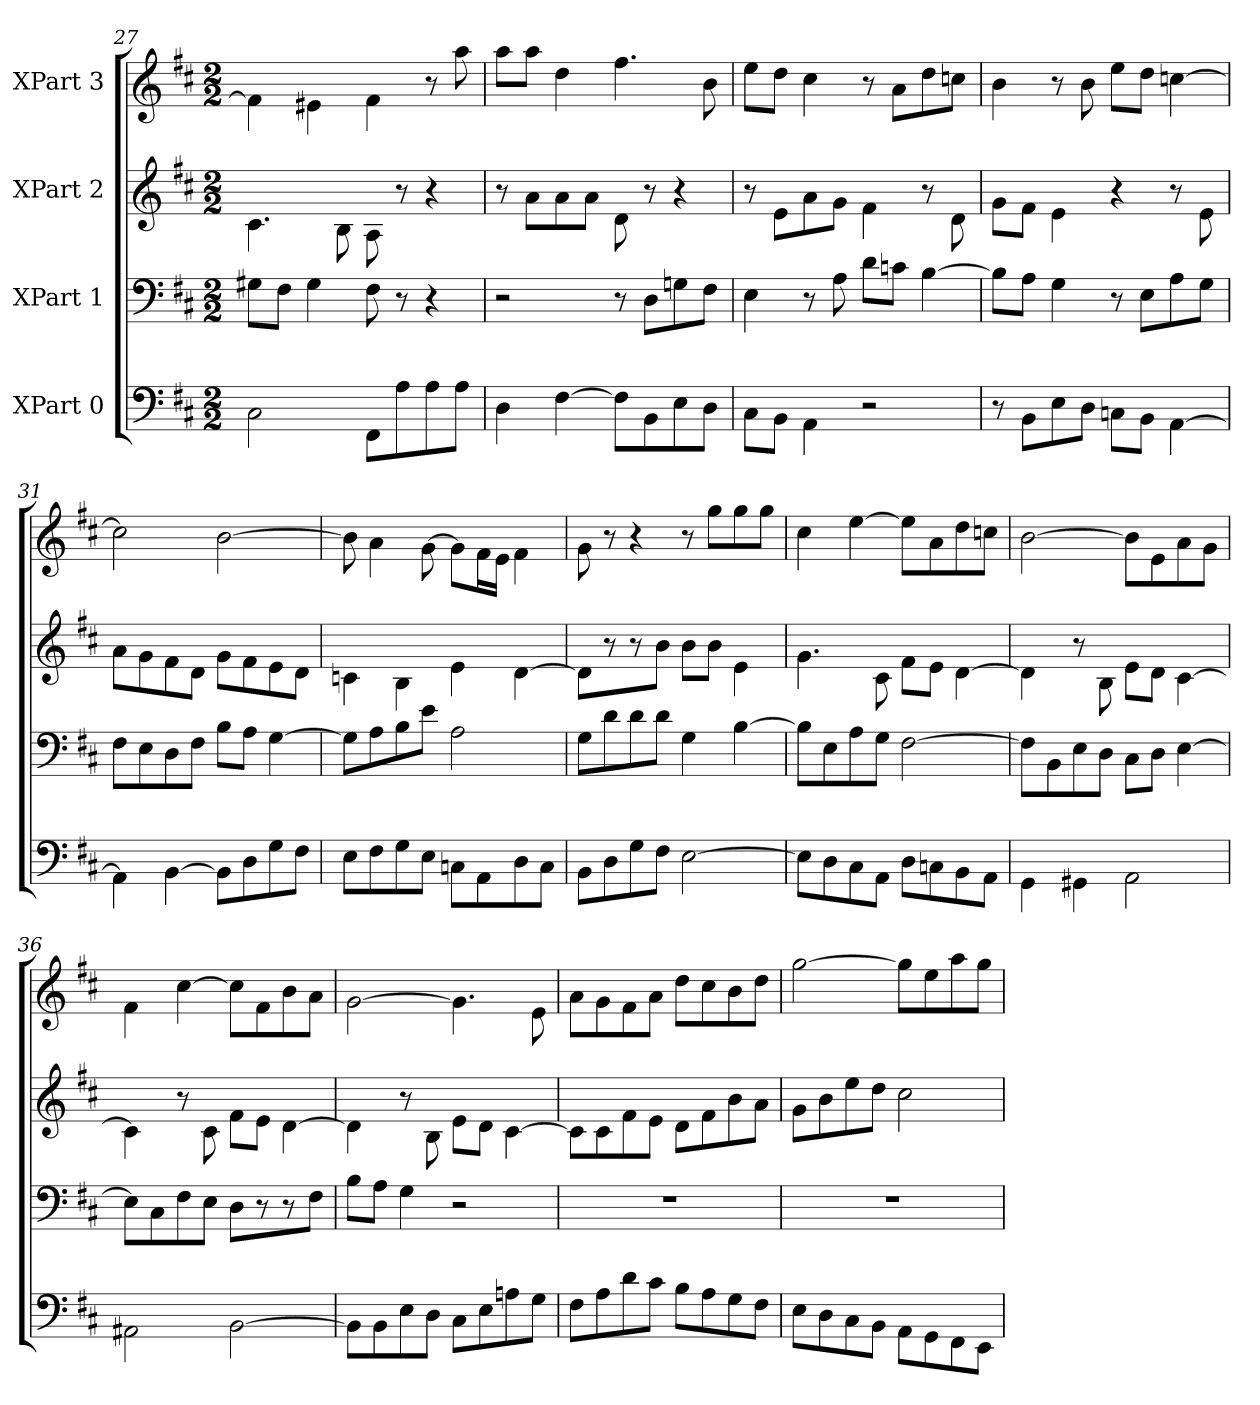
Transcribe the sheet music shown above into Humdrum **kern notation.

**kern	**kern	**kern	**kern
*part4	*part3	*part2	*part1
*staff4	*staff3	*staff2	*staff1
*I"XPart 0	*I"XPart 1	*I"XPart 2	*I"XPart 3
*clefF4	*clefF4	*clefG2	*clefG2
*k[f#c#]	*k[f#c#]	*k[f#c#]	*k[f#c#]
*M2/2	*M2/2	*M2/2	*M2/2
=27	=27	=27	=27
2C#\	8G#X\L	4.c#\	4f#\]
.	8F#\J	.	.
.	4G#\	.	4e#X\
.	.	8B\	.
8FF#\L	8F#\	8A\	4f#\
8A\	8r	8r	.
8A\	4r	4r	8r
8A\J	.	.	8aa\
=28	=28	=28	=28
4D\	2r	8r	8aa\L
.	.	8a\L	8aa\J
[4F#\	.	8a\	4dd\
.	.	8a\J	.
8F#\L]	8r	8d\	4.ff#\
8BB\	8D\L	8r	.
8E\	8Gn\	4r	.
8D\J	8F#\J	.	8b\
=29	=29	=29	=29
8C#\L	4E\	8r	8ee\L
8BB\J	.	8e\L	8dd\J
4AA\	8r	8a\	4cc#\
.	8A\	8g\J	.
2r	8d\L	4f#\	8r
.	8cn\J	.	8a\L
.	[4B\	8r	8dd\
.	.	8d\	8ccn\J
=30	=30	=30	=30
8r	8B\L]	8g\L	4b\
8BB\L	8A\J	8f#\J	.
8E\	4G\	4e\	8r
8D\J	.	.	8b\
8Cn\L	8r	4r	8ee\L
8BB\J	8E\L	.	8dd\J
[4AA\	8A\	8r	[4ccn\
.	8G\J	8e\	.
=31	=31	=31	=31
4AA\]	8F#\L	8a\L	2ccn\]
.	8E\	8g\	.
[4BB\	8D\	8f#\	.
.	8F#\J	8d\J	.
8BB\L]	8B\L	8g\L	[2b\
8D\	8A\J	8f#\	.
8G\	[4G\	8e\	.
8F#\J	.	8d\J	.
=32	=32	=32	=32
8E\L	8G\L]	4cn\	8b\]
8F#\	8A\	.	4a\
8G\	8B\	4B\	.
8E\J	8e\J	.	[8g\
8Cn\L	2A\	4e\	8g\L]
8AA\	.	.	16f#\
.	.	.	16e\J
8D\	.	[4d\	4f#\
8C\J	.	.	.
=33	=33	=33	=33
8BB\L	8G\L	8d\L]	8g\
8D\	8d\	8r	8r
8G\	8d\	8r	4r
8F#\J	8d\J	8b\J	.
[2E\	4G\	8b\L	8r
.	.	8b\J	8gg\L
.	[4B\	4e\	8gg\
.	.	.	8gg\J
=34	=34	=34	=34
8E\L]	8B\L]	4.g\	4cc#\
8D\	8E\	.	.
8C#\	8A\	.	[4ee\
8AA\J	8G\J	8c#\	.
8D\L	[2F#\	8f#\L	8ee\L]
8Cn\	.	8e\J	8a\
8BB\	.	[4d\	8dd\
8AA\J	.	.	8ccn\J
=35	=35	=35	=35
4GG\	8F#\L]	4d\]	[2b\
.	8BB\	.	.
4GG#X\	8E\	8r	.
.	8D\J	8B\	.
2AA\	8C#\L	8e\L	8b\L]
.	8D\J	8d\J	8e\
.	[4E\	[4c#\	8a\
.	.	.	8g\J
=36	=36	=36	=36
2AA#X\	8E\L]	4c#\]	4f#\
.	8C#\	.	.
.	8F#\	8r	[4cc#\
.	8E\J	8c#\	.
[2BB\	8D\L	8f#\L	8cc#\L]
.	8r	8e\J	8f#\
.	8r	[4d\	8b\
.	8F#\J	.	8a\J
=37	=37	=37	=37
8BB\L]	8B\L	4d\]	[2g\
8BB\	8A\J	.	.
8E\	4G\	8r	.
8D\J	.	8B\	.
8C#\L	2r	8e\L	4.g\]
8E\	.	8d\J	.
8An\	.	[4c#\	.
8G\J	.	.	8e\
=38	=38	=38	=38
8F#\L	1r	8c#\L]	8a\L
8A\	.	8c#\	8g\
8d\	.	8f#\	8f#\
8c#\J	.	8e\J	8a\J
8B\L	.	8d\L	8dd\L
8A\	.	8f#\	8cc#\
8G\	.	8b\	8b\
8F#\J	.	8a\J	8dd\J
=39	=39	=39	=39
8E\L	1r	8g\L	[2gg\
8D\	.	8b\	.
8C#\	.	8ee\	.
8BB\J	.	8dd\J	.
8AA\L	.	2cc#\	8gg\L]
8GG\	.	.	8ee\
8FF#\	.	.	8aa\
8EE\J	.	.	8gg\J
=	=	=	=
*-	*-	*-	*-
